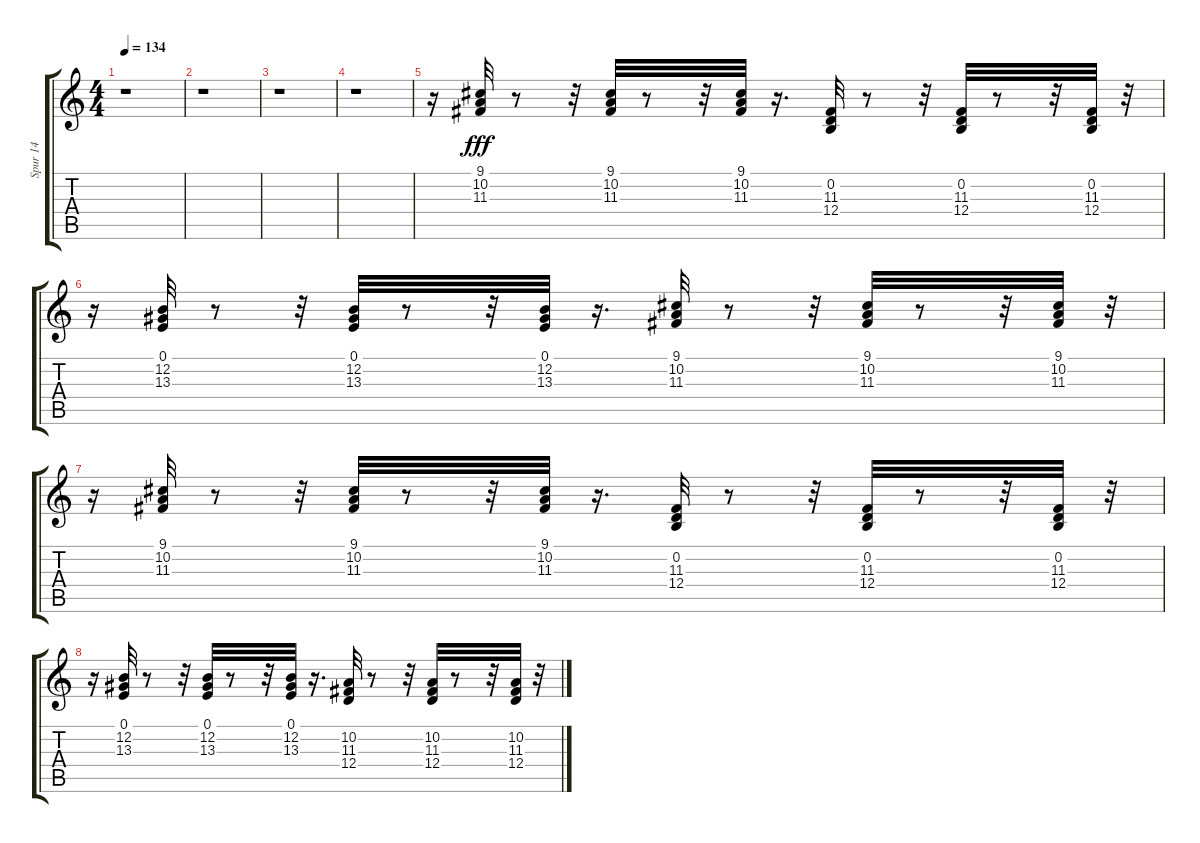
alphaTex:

\track ("Spur 14" "Spur 14") {instrument electricgrandpiano}
\staff {score tabs}
\tuning (E4 B3 G3 D3 A2 E2) {hide}
\ts (4 4)
\tempo 134
\clef g2
\ks c
r.1{dy fff} |
r.1 |
r.1 |
r.1 |
r.16 (9.1 10.2 11.3).32 r.8 r.32 (9.1 10.2 11.3).32 r.8 r.32 (9.1 10.2 11.3).32 r.16{d} (0.2 11.3 12.4).32 r.8 r.32 (0.2 11.3 12.4).32 r.8 r.32 (0.2 11.3 12.4).32 r.32 |
r.16 (0.1 12.2 13.3).32 r.8 r.32 (0.1 12.2 13.3).32 r.8 r.32 (0.1 12.2 13.3).32 r.16{d} (9.1 10.2 11.3).32 r.8 r.32 (9.1 10.2 11.3).32 r.8 r.32 (9.1 10.2 11.3).32 r.32 |
r.16 (9.1 10.2 11.3).32 r.8 r.32 (9.1 10.2 11.3).32 r.8 r.32 (9.1 10.2 11.3).32 r.16{d} (0.2 11.3 12.4).32 r.8 r.32 (0.2 11.3 12.4).32 r.8 r.32 (0.2 11.3 12.4).32 r.32 |
r.16 (0.1 12.2 13.3).32 r.8 r.32 (0.1 12.2 13.3).32 r.8 r.32 (0.1 12.2 13.3).32 r.16{d} (10.2 11.3 12.4).32 r.8 r.32 (10.2 11.3 12.4).32 r.8 r.32 (10.2 11.3 12.4).32 r.32
